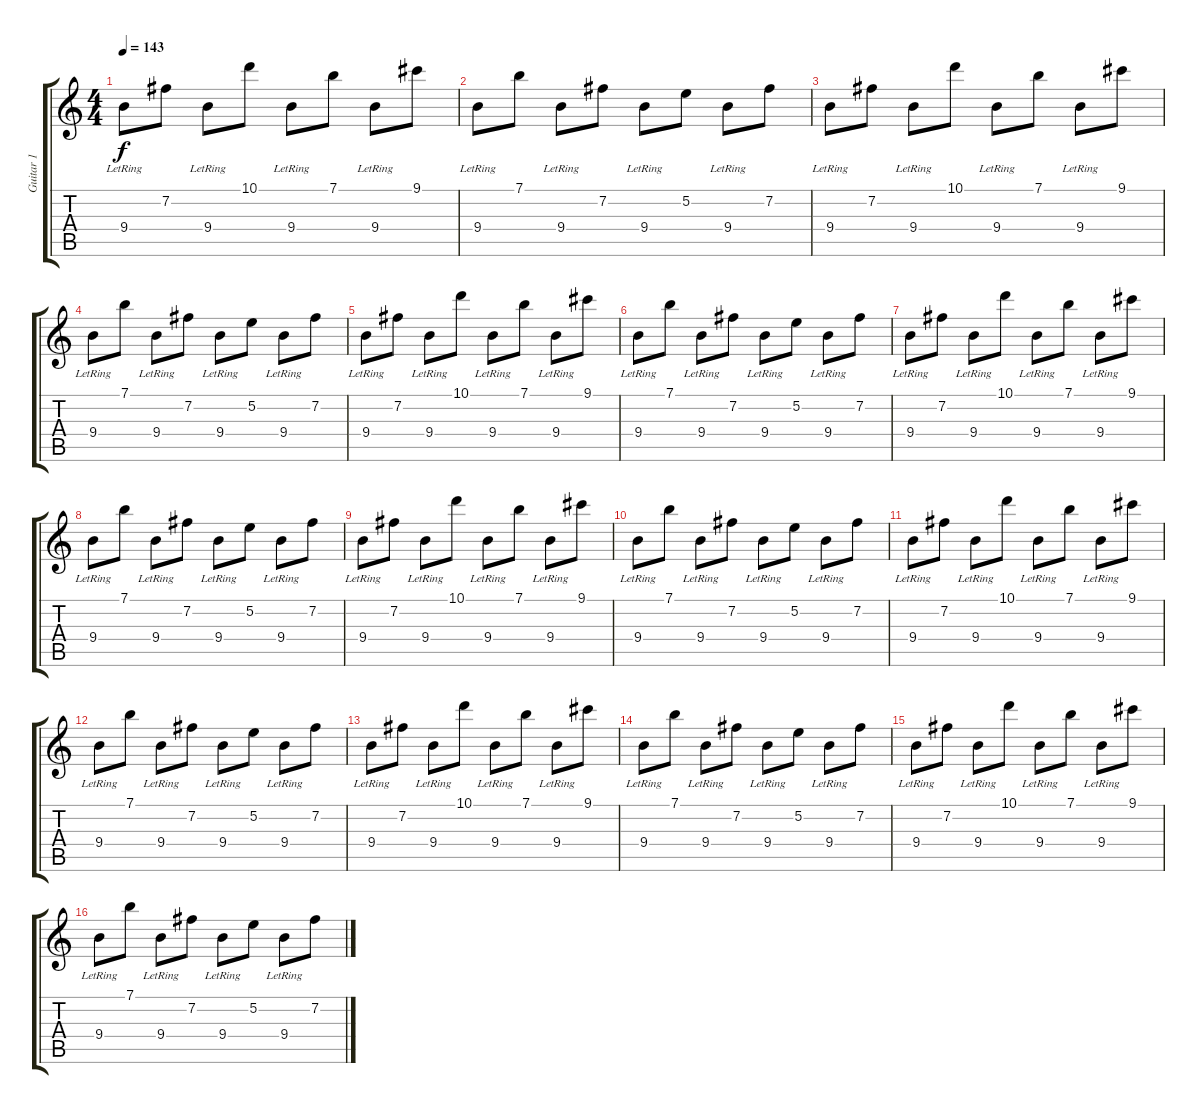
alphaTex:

\track ("Guitar 1" "Guitar 1") {instrument acousticguitarsteel}
\staff {score tabs}
\tuning (E4 B3 G3 D3 A2 E2) {hide}
\ts (4 4)
\tempo 143
\clef g2
\ks c
9.4{lr}.8{dy f} 7.2.8 9.4{lr}.8 10.1.8 9.4{lr}.8 7.1.8 9.4{lr}.8 9.1.8 |
9.4{lr}.8 7.1.8 9.4{lr}.8 7.2.8 9.4{lr}.8 5.2.8 9.4{lr}.8 7.2.8 |
9.4{lr}.8 7.2.8 9.4{lr}.8 10.1.8 9.4{lr}.8 7.1.8 9.4{lr}.8 9.1.8 |
9.4{lr}.8 7.1.8 9.4{lr}.8 7.2.8 9.4{lr}.8 5.2.8 9.4{lr}.8 7.2.8 |
9.4{lr}.8 7.2.8 9.4{lr}.8 10.1.8 9.4{lr}.8 7.1.8 9.4{lr}.8 9.1.8 |
9.4{lr}.8 7.1.8 9.4{lr}.8 7.2.8 9.4{lr}.8 5.2.8 9.4{lr}.8 7.2.8 |
9.4{lr}.8 7.2.8 9.4{lr}.8 10.1.8 9.4{lr}.8 7.1.8 9.4{lr}.8 9.1.8 |
9.4{lr}.8 7.1.8 9.4{lr}.8 7.2.8 9.4{lr}.8 5.2.8 9.4{lr}.8 7.2.8 |
9.4{lr}.8 7.2.8 9.4{lr}.8 10.1.8 9.4{lr}.8 7.1.8 9.4{lr}.8 9.1.8 |
9.4{lr}.8 7.1.8 9.4{lr}.8 7.2.8 9.4{lr}.8 5.2.8 9.4{lr}.8 7.2.8 |
9.4{lr}.8 7.2.8 9.4{lr}.8 10.1.8 9.4{lr}.8 7.1.8 9.4{lr}.8 9.1.8 |
9.4{lr}.8 7.1.8 9.4{lr}.8 7.2.8 9.4{lr}.8 5.2.8 9.4{lr}.8 7.2.8 |
9.4{lr}.8 7.2.8 9.4{lr}.8 10.1.8 9.4{lr}.8 7.1.8 9.4{lr}.8 9.1.8 |
9.4{lr}.8 7.1.8 9.4{lr}.8 7.2.8 9.4{lr}.8 5.2.8 9.4{lr}.8 7.2.8 |
9.4{lr}.8 7.2.8 9.4{lr}.8 10.1.8 9.4{lr}.8 7.1.8 9.4{lr}.8 9.1.8 |
9.4{lr}.8 7.1.8 9.4{lr}.8 7.2.8 9.4{lr}.8 5.2.8 9.4{lr}.8 7.2.8
